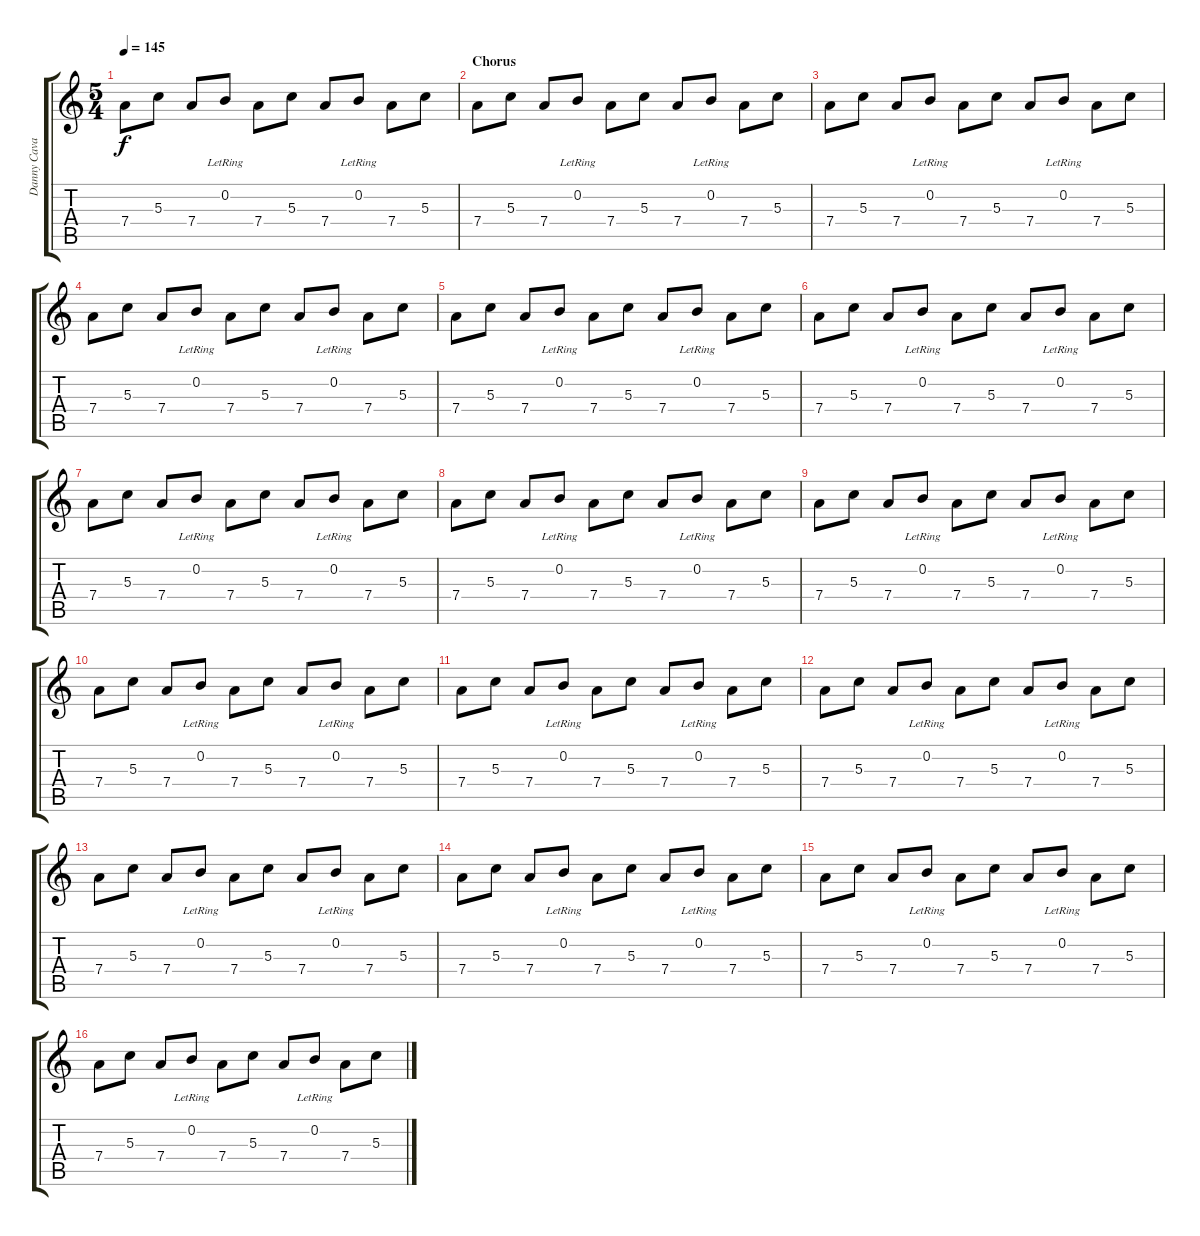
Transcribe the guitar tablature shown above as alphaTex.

\track ("Danny Cavanagh (Electric Guitar)" "Danny Cava") {instrument distortionguitar}
\staff {score tabs}
\tuning (E4 B3 G3 D3 A2 E2) {hide}
\ts (5 4)
\tempo 145
\clef g2
\ks c
7.4.8{dy f} 5.3.8 7.4.8 0.2{lr}.8 7.4.8 5.3.8 7.4.8 0.2{lr}.8 7.4.8 5.3.8 |
\section ("" "Chorus")
7.4.8{volume 11 instrument electricguitarclean} 5.3.8 7.4.8 0.2{lr}.8 7.4.8 5.3.8 7.4.8 0.2{lr}.8 7.4.8 5.3.8 |
7.4.8 5.3.8 7.4.8 0.2{lr}.8 7.4.8 5.3.8 7.4.8 0.2{lr}.8 7.4.8 5.3.8 |
7.4.8 5.3.8 7.4.8 0.2{lr}.8 7.4.8 5.3.8 7.4.8 0.2{lr}.8 7.4.8 5.3.8 |
7.4.8 5.3.8 7.4.8 0.2{lr}.8 7.4.8 5.3.8 7.4.8 0.2{lr}.8 7.4.8 5.3.8 |
7.4.8 5.3.8 7.4.8 0.2{lr}.8 7.4.8 5.3.8 7.4.8 0.2{lr}.8 7.4.8 5.3.8 |
7.4.8 5.3.8 7.4.8 0.2{lr}.8 7.4.8 5.3.8 7.4.8 0.2{lr}.8 7.4.8 5.3.8 |
7.4.8 5.3.8 7.4.8 0.2{lr}.8 7.4.8 5.3.8 7.4.8 0.2{lr}.8 7.4.8 5.3.8 |
7.4.8 5.3.8 7.4.8 0.2{lr}.8 7.4.8 5.3.8 7.4.8 0.2{lr}.8 7.4.8 5.3.8 |
7.4.8 5.3.8 7.4.8 0.2{lr}.8 7.4.8 5.3.8 7.4.8 0.2{lr}.8 7.4.8 5.3.8 |
7.4.8 5.3.8 7.4.8 0.2{lr}.8 7.4.8 5.3.8 7.4.8 0.2{lr}.8 7.4.8 5.3.8 |
7.4.8 5.3.8 7.4.8 0.2{lr}.8 7.4.8 5.3.8 7.4.8 0.2{lr}.8 7.4.8 5.3.8 |
7.4.8 5.3.8 7.4.8 0.2{lr}.8 7.4.8 5.3.8 7.4.8 0.2{lr}.8 7.4.8 5.3.8 |
7.4.8 5.3.8 7.4.8 0.2{lr}.8 7.4.8 5.3.8 7.4.8 0.2{lr}.8 7.4.8 5.3.8 |
7.4.8 5.3.8 7.4.8 0.2{lr}.8 7.4.8 5.3.8 7.4.8 0.2{lr}.8 7.4.8 5.3.8 |
7.4.8 5.3.8 7.4.8 0.2{lr}.8 7.4.8 5.3.8 7.4.8 0.2{lr}.8 7.4.8 5.3.8
